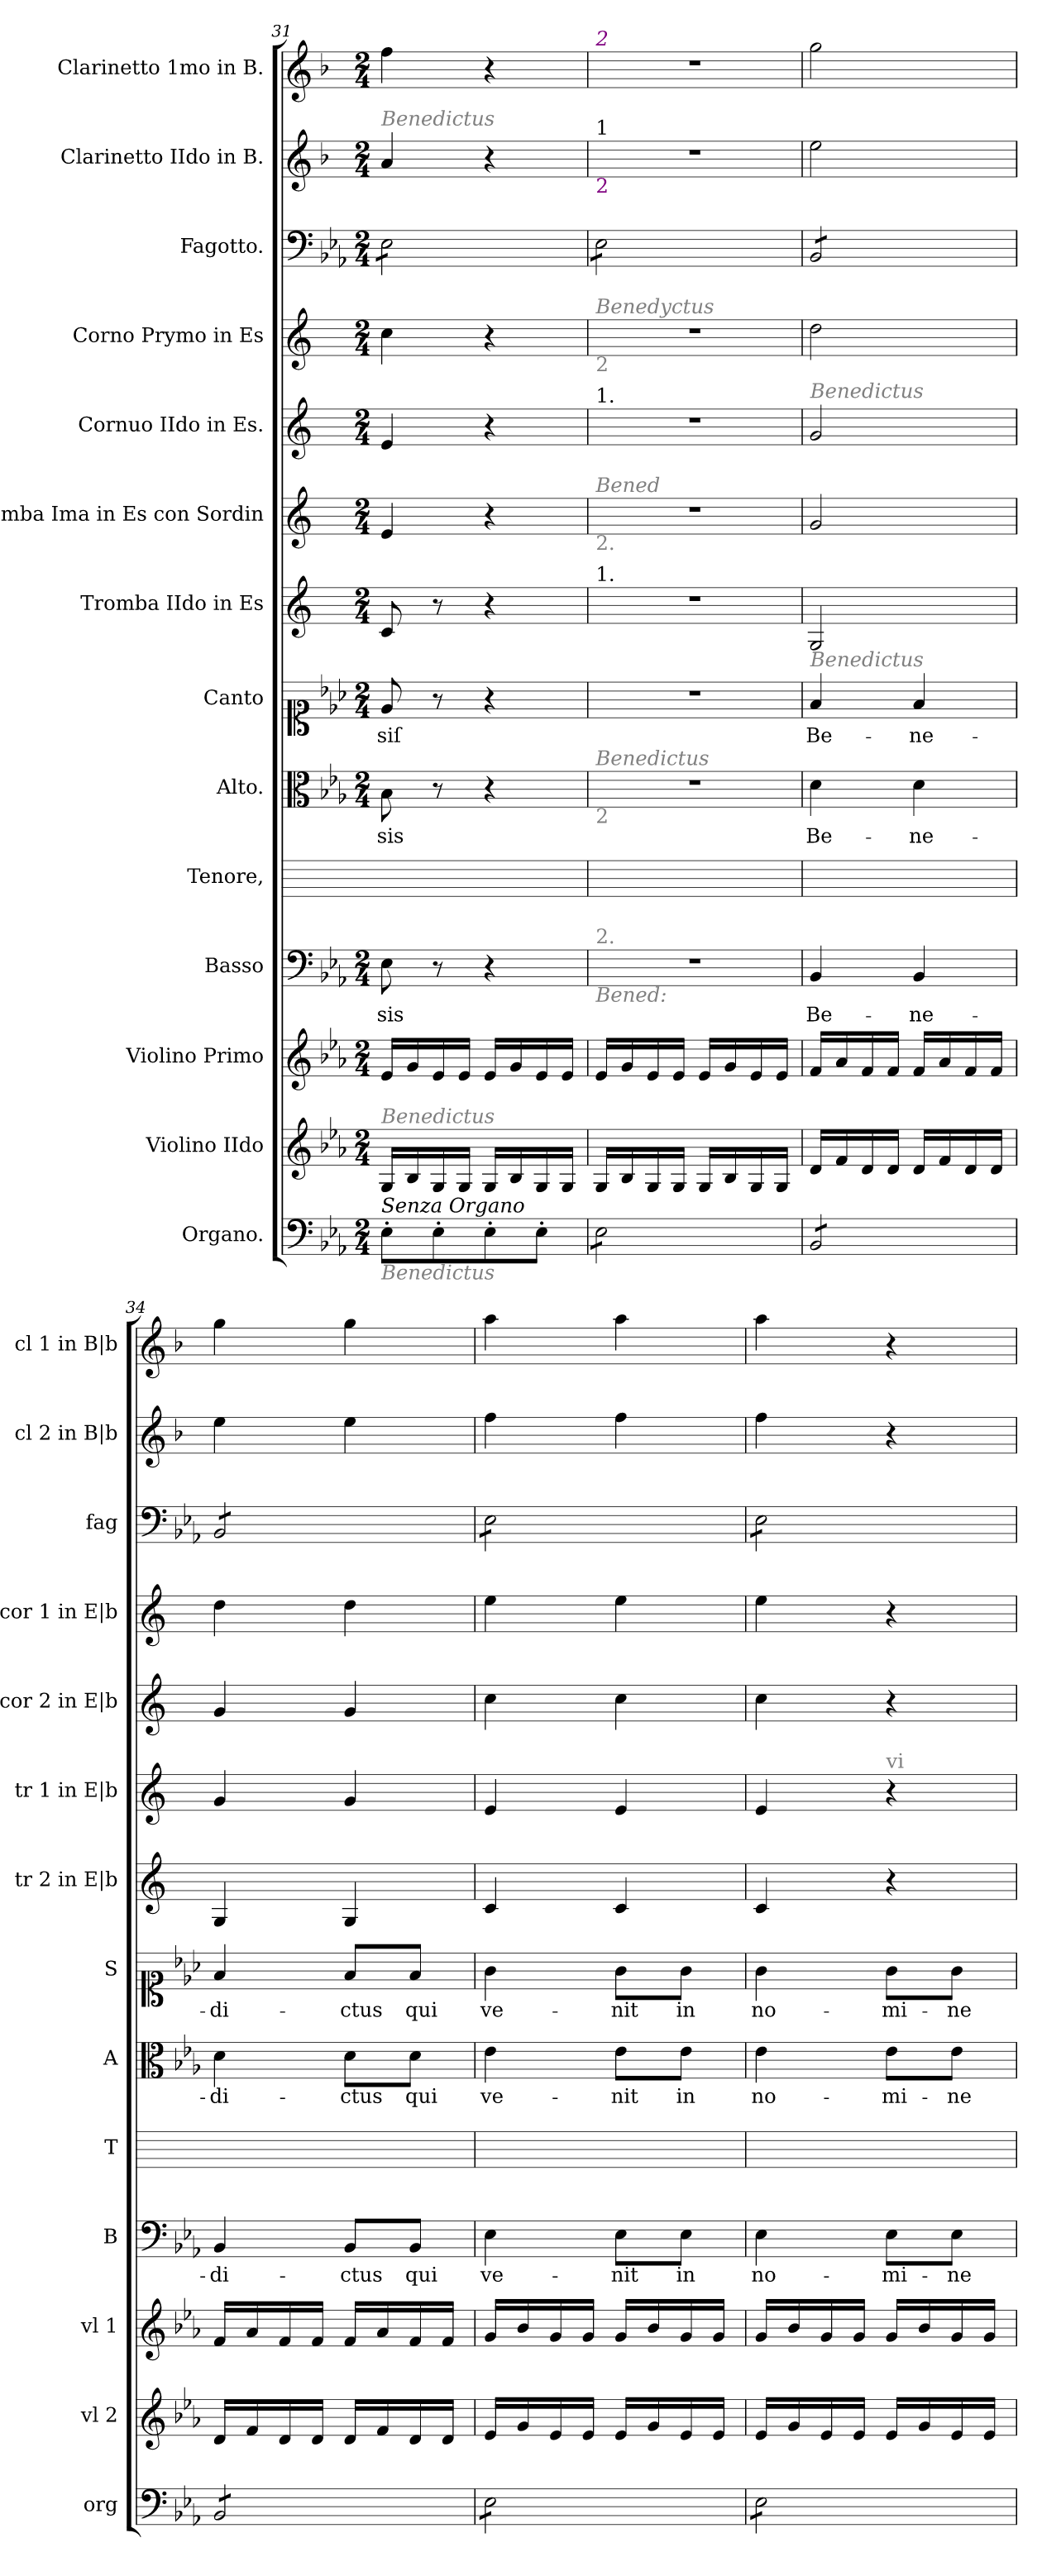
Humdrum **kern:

**kern	**kern	**kern	**kern	**text	**kern	**kern	**text	**kern	**text	**kern	**kern	**kern	**kern	**kern	**kern	**kern
*part14	*part13	*part12	*part11	*part11	*part10	*part9	*part9	*part8	*part8	*part7	*part6	*part5	*part4	*part3	*part2	*part1
*staff14	*staff13	*staff12	*staff11	*staff11	*staff10	*staff9	*staff9	*staff8	*staff8	*staff7	*staff6	*staff5	*staff4	*staff3	*staff2	*staff1
*I"Organo.	*I"Violino IIdo	*I"Violino Primo	*I"Basso	*	*I"Tenore,	*I"Alto.	*	*I"Canto	*	*I"Tromba IIdo in Es	*I"Tromba Ima in Es con Sordin	*I"Cornuo IIdo in Es.	*I"Corno Prymo in Es	*I"Fagotto.	*I"Clarinetto IIdo in B.	*I"Clarinetto 1mo in B.
*I'org	*I'vl 2	*I'vl 1	*I'B	*	*I'T	*I'A	*	*I'S	*	*I'tr 2 in E|b	*I'tr 1 in E|b	*I'cor 2 in E|b	*I'cor 1 in E|b	*I'fag	*I'cl 2 in B|b	*I'cl 1 in B|b
*clefF4	*clefG2	*clefG2	*clefF4	*	*	*clefC3	*	*clefC1	*	*clefG2	*clefG2	*clefG2	*clefG2	*clefF4	*clefG2	*clefG2
*	*	*	*	*	*	*	*	*	*	*ITrd-2c-3	*ITrd-2c-3	*ITrd5c9	*ITrd5c9	*	*ITrd1c2	*ITrd1c2
*k[b-e-a-]	*k[b-e-a-]	*k[b-e-a-]	*k[b-e-a-]	*	*	*k[b-e-a-]	*	*k[b-e-a-]	*	*k[b-e-a-]	*k[b-e-a-]	*k[b-e-a-]	*k[b-e-a-]	*k[b-e-a-]	*k[b-e-a-]	*k[b-e-a-]
*E-:	*E-:	*E-:	*E-:	*	*	*E-:	*	*E-:	*	*E-:	*E-:	*E-:	*E-:	*E-:	*E-:	*E-:
*M2/4	*M2/4	*M2/4	*M2/4	*	*	*M2/4	*	*M2/4	*	*M2/4	*M2/4	*M2/4	*M2/4	*M2/4	*M2/4	*M2/4
=31	=31	=31	=31	=31	=31	=31	=31	=31	=31	=31	=31	=31	=31	=31	=31	=31
!	!	!	!	!	!	!	!	!	!	!	!	!	!	!	!LO:TX:a:i:color=grey:t=Benedictus	!
!	!	!	!	!	!	!	!	!	!	!	!	!	!	!LO:TX:a:i:color=grey:t=Benedic	!	!
!	!LO:TX:a:i:color=grey:t=Benedictus	!	!	!	!	!	!	!	!	!	!	!	!	!	!	!
!LO:TX:b:i:color=grey:t=Benedictus	!	!	!	!	!	!	!	!	!	!	!	!	!	!	!	!
!LO:TX:a:i:t=Senza Organo	!	!	!	!	!	!	!	!	!	!	!	!	!	!	!	!
*	*	*	*	*	*	*	*	*	*	*	*	*	*	*tremolo	*	*
8E-'\L	16G/LL	16e-/LL	8E-\	-sis	2ryy	8B-\	-sis	8e-/	-siſ	8e-/	4g/	4G/	4e-\	8E-\L	4g/	4ee-\
.	16B-/	16g/	.	.	.	.	.	.	.	.	.	.	.	.	.	.
8E-'\	16G/	16e-/	8r	.	.	8r	.	8r	.	8r	.	.	.	8E-\	.	.
.	16G/JJ	16e-/JJ	.	.	.	.	.	.	.	.	.	.	.	.	.	.
8E-'\	16G/LL	16e-/LL	4r	.	.	4r	.	4r	.	4r	4r	4r	4r	8E-\	4r	4r
.	16B-/	16g/	.	.	.	.	.	.	.	.	.	.	.	.	.	.
8E-'\J	16G/	16e-/	.	.	.	.	.	.	.	.	.	.	.	8E-\J	.	.
.	16G/JJ	16e-/JJ	.	.	.	.	.	.	.	.	.	.	.	.	.	.
=32	=32	=32	=32	=32	=32	=32	=32	=32	=32	=32	=32	=32	=32	=32	=32	=32
!	!	!	!	!	!	!	!	!	!	!	!	!	!	!	!	!LO:TX:a:i:color=purple:t=2
!	!	!	!	!	!	!	!	!	!	!	!	!	!	!	!LO:TX:b:color=purple:t=2	!
!	!	!	!	!	!	!	!	!	!	!	!	!	!	!	!LO:TX:a:t=1	!
!	!	!	!	!	!	!	!	!	!	!	!	!	!LO:TX:b:color=grey:t=2	!	!	!
!	!	!	!	!	!	!	!	!	!	!	!	!	!LO:TX:a:i:color=grey:t=Benedyctus	!	!	!
!	!	!	!	!	!	!	!	!	!	!	!	!LO:TX:a:t=1.	!	!	!	!
!	!	!	!	!	!	!	!	!	!	!	!LO:TX:b:color=grey:t=2.	!	!	!	!	!
!	!	!	!	!	!	!	!	!	!	!	!LO:TX:a:i:color=grey:t=Bened	!	!	!	!	!
!	!	!	!	!	!	!	!	!	!	!LO:TX:a:t=1.	!	!	!	!	!	!
!	!	!	!	!	!	!LO:TX:a:i:color=grey:t=Benedictus	!	!	!	!	!	!	!	!	!	!
!	!	!	!	!	!	!LO:TX:b:color=grey:t=2	!	!	!	!	!	!	!	!	!	!
!	!	!	!LO:TX:b:i:color=grey:t=Bened&colon;	!	!	!	!	!	!	!	!	!	!	!	!	!
!	!	!	!LO:TX:a:color=grey:t=2.	!	!	!	!	!	!	!	!	!	!	!	!	!
*tremolo	*	*	*	*	*	*	*	*	*	*	*	*	*	*	*	*
8E-\L	16G/LL	16e-/LL	2r	.	2ryy	2r	.	2r	.	2r	2r	2r	2r	8E-\L	2r	2r
.	16B-/	16g/	.	.	.	.	.	.	.	.	.	.	.	.	.	.
8E-\	16G/	16e-/	.	.	.	.	.	.	.	.	.	.	.	8E-\	.	.
.	16G/JJ	16e-/JJ	.	.	.	.	.	.	.	.	.	.	.	.	.	.
8E-\	16G/LL	16e-/LL	.	.	.	.	.	.	.	.	.	.	.	8E-\	.	.
.	16B-/	16g/	.	.	.	.	.	.	.	.	.	.	.	.	.	.
8E-\J	16G/	16e-/	.	.	.	.	.	.	.	.	.	.	.	8E-\J	.	.
.	16G/JJ	16e-/JJ	.	.	.	.	.	.	.	.	.	.	.	.	.	.
=33	=33	=33	=33	=33	=33	=33	=33	=33	=33	=33	=33	=33	=33	=33	=33	=33
!	!	!	!	!	!	!	!	!	!	!	!	!LO:TX:a:i:color=grey:t=Benedictus	!	!	!	!
!	!	!	!	!	!	!	!	!LO:TX:a:i:color=grey:t=Benedictus	!	!	!	!	!	!	!	!
8BB-/L	16d/LL	16f/LL	4BB-/	Be-	2ryy	4d\	Be-	4f/	Be-	2B-/	2b-/	2B-/	2f\	8BB-/L	2dd\	2ff\
.	16f/	16a-/	.	.	.	.	.	.	.	.	.	.	.	.	.	.
8BB-/	16d/	16f/	.	.	.	.	.	.	.	.	.	.	.	8BB-/	.	.
.	16d/JJ	16f/JJ	.	.	.	.	.	.	.	.	.	.	.	.	.	.
8BB-/	16d/LL	16f/LL	4BB-/	-ne-	.	4d\	-ne-	4f/	-ne-	.	.	.	.	8BB-/	.	.
.	16f/	16a-/	.	.	.	.	.	.	.	.	.	.	.	.	.	.
8BB-/J	16d/	16f/	.	.	.	.	.	.	.	.	.	.	.	8BB-/J	.	.
.	16d/JJ	16f/JJ	.	.	.	.	.	.	.	.	.	.	.	.	.	.
=34	=34	=34	=34	=34	=34	=34	=34	=34	=34	=34	=34	=34	=34	=34	=34	=34
8BB-/L	16d/LL	16f/LL	4BB-/	-di-	2ryy	4d\	-di-	4f/	-di-	4B-/	4b-/	4B-/	4f\	8BB-/L	4dd\	4ff\
.	16f/	16a-/	.	.	.	.	.	.	.	.	.	.	.	.	.	.
8BB-/	16d/	16f/	.	.	.	.	.	.	.	.	.	.	.	8BB-/	.	.
.	16d/JJ	16f/JJ	.	.	.	.	.	.	.	.	.	.	.	.	.	.
8BB-/	16d/LL	16f/LL	8BB-/L	-ctus	.	8d\L	-ctus	8f/L	-ctus	4B-/	4b-/	4B-/	4f\	8BB-/	4dd\	4ff\
.	16f/	16a-/	.	.	.	.	.	.	.	.	.	.	.	.	.	.
8BB-/J	16d/	16f/	8BB-/J	qui	.	8d\J	qui	8f/J	qui	.	.	.	.	8BB-/J	.	.
.	16d/JJ	16f/JJ	.	.	.	.	.	.	.	.	.	.	.	.	.	.
=35	=35	=35	=35	=35	=35	=35	=35	=35	=35	=35	=35	=35	=35	=35	=35	=35
8E-\L	16e-/LL	16g/LL	4E-\	ve-	2ryy	4e-\	ve-	4g\	ve-	4e-/	4g/	4e-\	4g\	8E-\L	4ee-\	4gg\
.	16g/	16b-/	.	.	.	.	.	.	.	.	.	.	.	.	.	.
8E-\	16e-/	16g/	.	.	.	.	.	.	.	.	.	.	.	8E-\	.	.
.	16e-/JJ	16g/JJ	.	.	.	.	.	.	.	.	.	.	.	.	.	.
8E-\	16e-/LL	16g/LL	8E-\L	-nit	.	8e-\L	-nit	8g\L	-nit	4e-/	4g/	4e-\	4g\	8E-\	4ee-\	4gg\
.	16g/	16b-/	.	.	.	.	.	.	.	.	.	.	.	.	.	.
8E-\J	16e-/	16g/	8E-\J	in	.	8e-\J	in	8g\J	in	.	.	.	.	8E-\J	.	.
.	16e-/JJ	16g/JJ	.	.	.	.	.	.	.	.	.	.	.	.	.	.
=36	=36	=36	=36	=36	=36	=36	=36	=36	=36	=36	=36	=36	=36	=36	=36	=36
8E-\L	16e-/LL	16g/LL	4E-\	no-	2ryy	4e-\	no-	4g\	no-	4e-/	4g/	4e-\	4g\	8E-\L	4ee-\	4gg\
.	16g/	16b-/	.	.	.	.	.	.	.	.	.	.	.	.	.	.
8E-\	16e-/	16g/	.	.	.	.	.	.	.	.	.	.	.	8E-\	.	.
.	16e-/JJ	16g/JJ	.	.	.	.	.	.	.	.	.	.	.	.	.	.
!	!	!	!	!	!	!	!	!	!	!	!LO:TX:a:color=grey:t=vi	!	!	!	!	!
8E-\	16e-/LL	16g/LL	8E-\L	-mi-	.	8e-\L	-mi-	8g\L	-mi-	4r	4r	4r	4r	8E-\	4r	4r
.	16g/	16b-/	.	.	.	.	.	.	.	.	.	.	.	.	.	.
8E-\J	16e-/	16g/	8E-\J	-ne	.	8e-\J	-ne	8g\J	-ne	.	.	.	.	8E-\J	.	.
*	*	*	*	*	*	*	*	*	*	*	*	*	*	*Xtremolo	*	*
*Xtremolo	*	*	*	*	*	*	*	*	*	*	*	*	*	*	*	*
.	16e-/JJ	16g/JJ	.	.	.	.	.	.	.	.	.	.	.	.	.	.
=	=	=	=	=	=	=	=	=	=	=	=	=	=	=	=	=
*-	*-	*-	*-	*-	*-	*-	*-	*-	*-	*-	*-	*-	*-	*-	*-	*-
